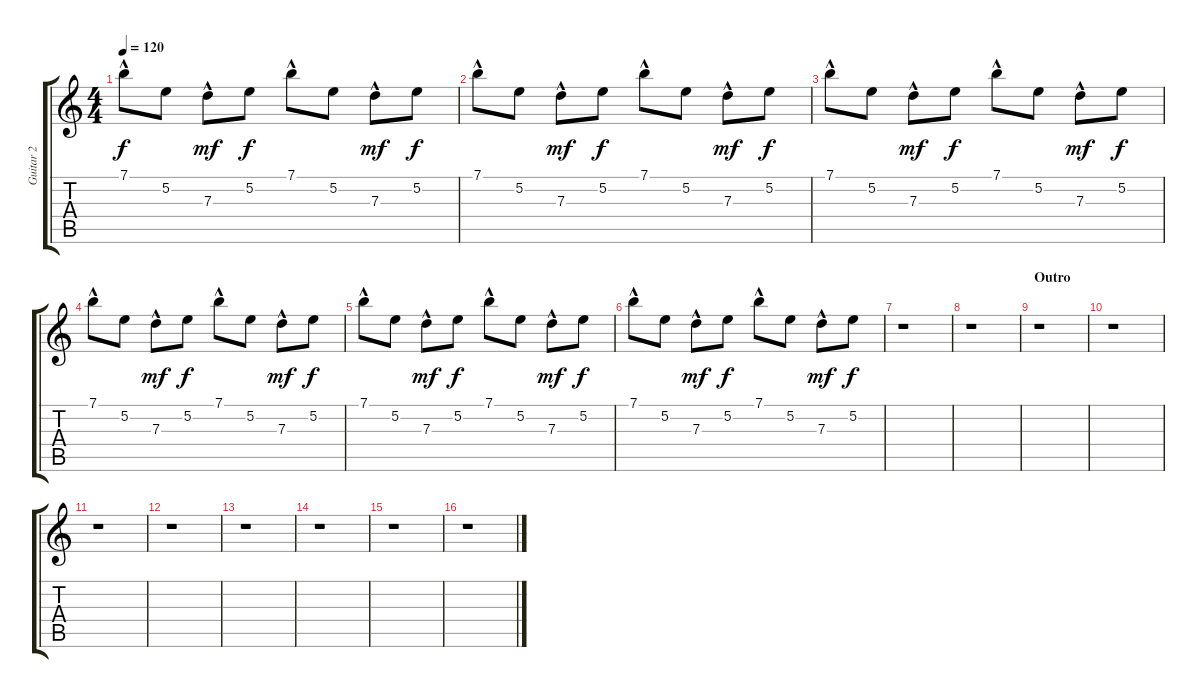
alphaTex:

\track ("Guitar 2" "Guitar 2") {instrument electricguitarjazz}
\staff {score tabs}
\tuning (E4 B3 G3 D3 A2 E2) {hide}
\ts (4 4)
\tempo 120
\clef g2
\ks c
7.1{hac}.8{dy f} 5.2.8 7.3{hac}.8{dy mf} 5.2.8{dy f} 7.1{hac}.8 5.2.8 7.3{hac}.8{dy mf} 5.2.8{dy f} |
7.1{hac}.8 5.2.8 7.3{hac}.8{dy mf} 5.2.8{dy f} 7.1{hac}.8 5.2.8 7.3{hac}.8{dy mf} 5.2.8{dy f} |
7.1{hac}.8 5.2.8 7.3{hac}.8{dy mf} 5.2.8{dy f} 7.1{hac}.8 5.2.8 7.3{hac}.8{dy mf} 5.2.8{dy f} |
7.1{hac}.8 5.2.8 7.3{hac}.8{dy mf} 5.2.8{dy f} 7.1{hac}.8 5.2.8 7.3{hac}.8{dy mf} 5.2.8{dy f} |
7.1{hac}.8 5.2.8 7.3{hac}.8{dy mf} 5.2.8{dy f} 7.1{hac}.8 5.2.8 7.3{hac}.8{dy mf} 5.2.8{dy f} |
7.1{hac}.8 5.2.8 7.3{hac}.8{dy mf} 5.2.8{dy f} 7.1{hac}.8 5.2.8 7.3{hac}.8{dy mf} 5.2.8{dy f} |
r.1 |
r.1 |
\section ("" "Outro")
r.1 |
r.1 |
r.1 |
r.1 |
r.1 |
r.1 |
r.1 |
r.1
